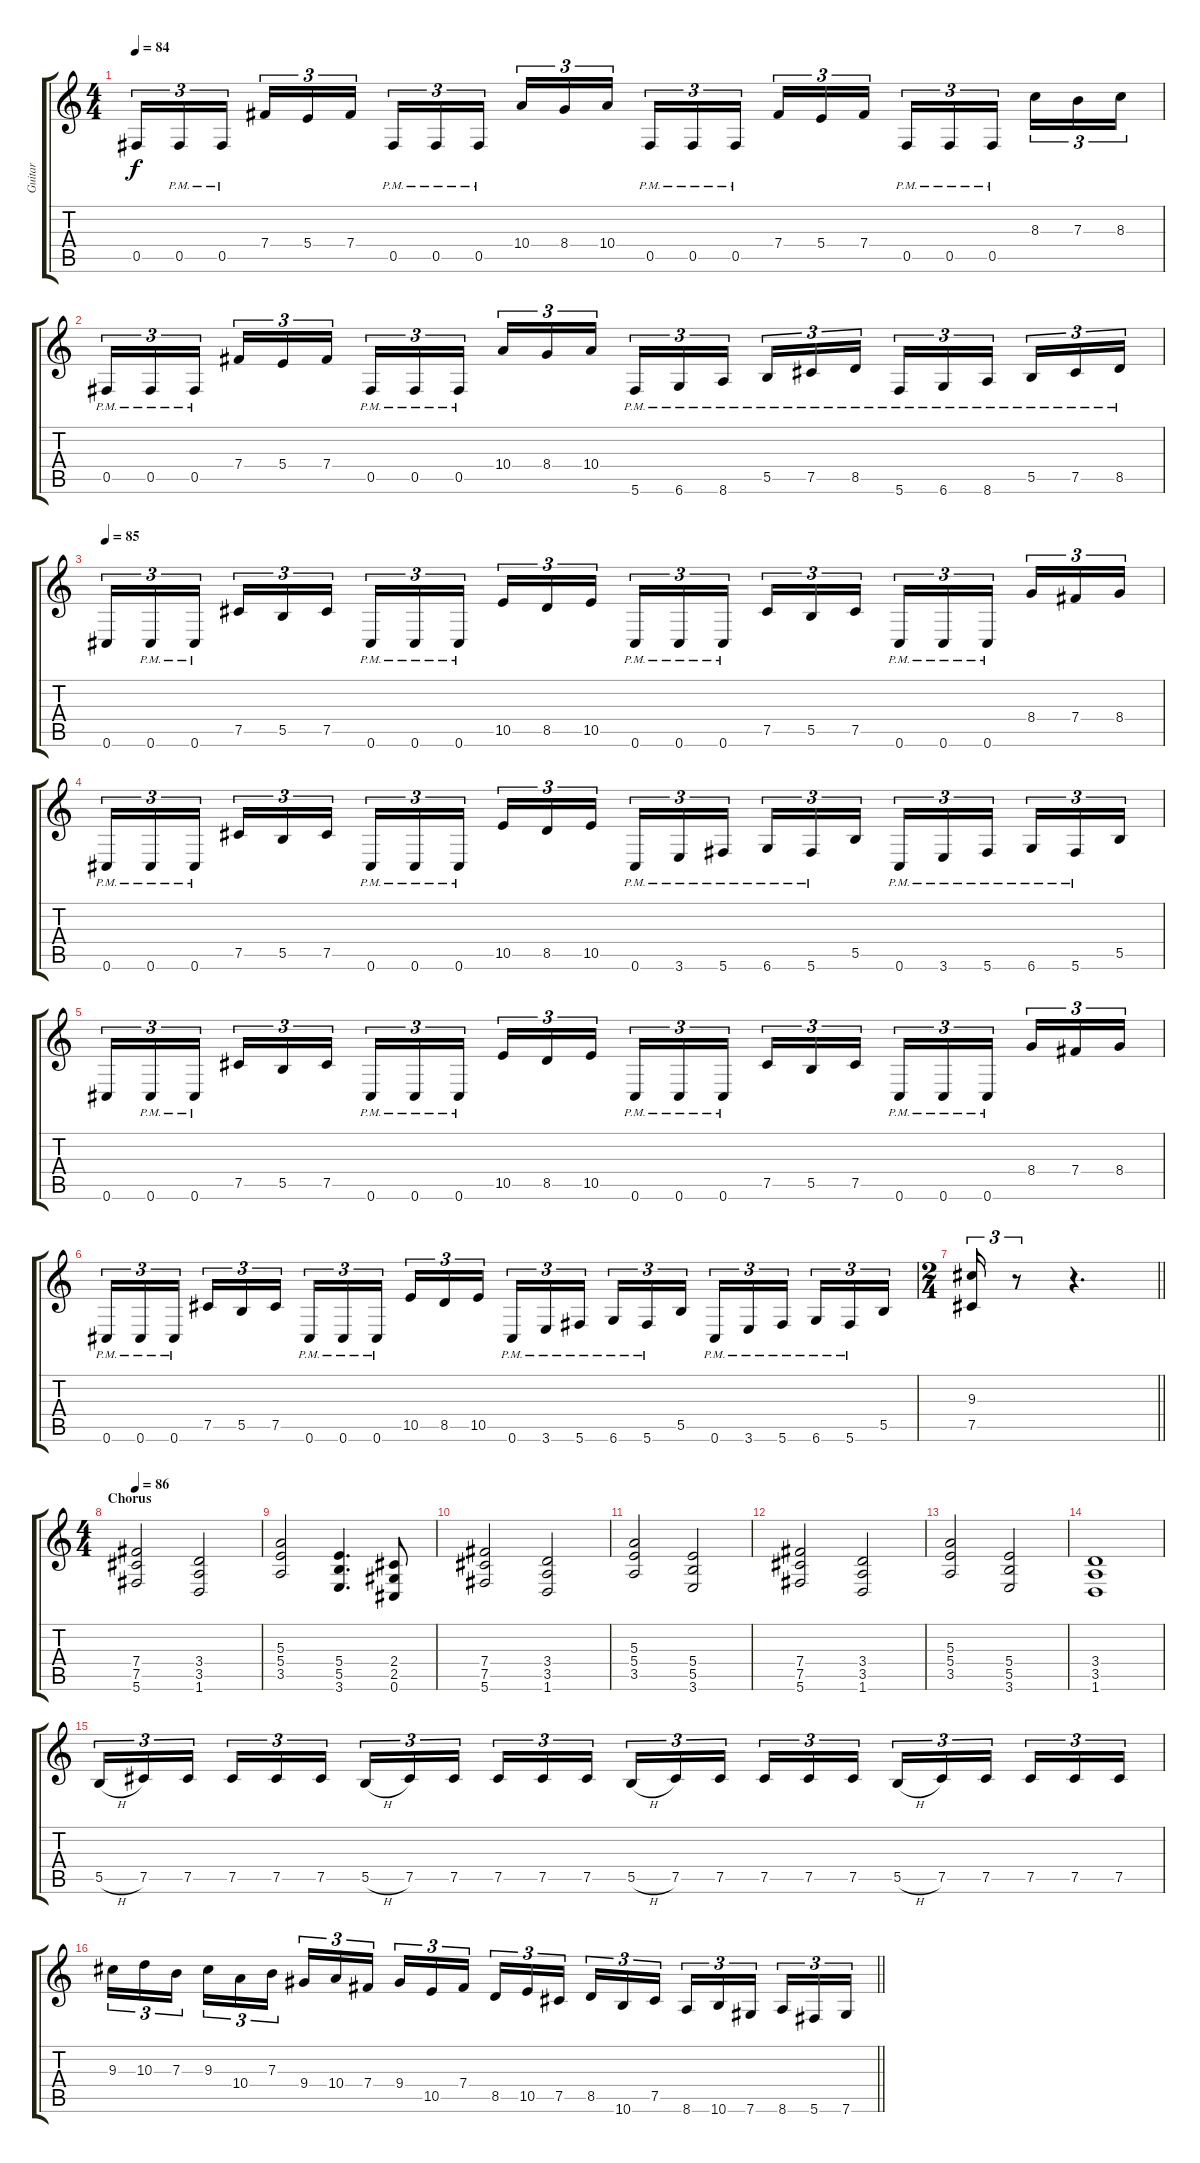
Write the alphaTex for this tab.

\track ("Guitar" "Guitar") {instrument distortionguitar}
\staff {score tabs}
\tuning (Db4 Ab3 E3 B2 Gb2 Db2) {hide}
\ts (4 4)
\tempo 84
\clef g2
\ks c
0.5.16{tu (3 2) dy f} 0.5{pm}.16{tu (3 2)} 0.5{pm}.16{tu (3 2) beam splitsecondary} 7.4.16{tu (3 2)} 5.4.16{tu (3 2)} 7.4.16{tu (3 2)} 0.5{pm}.16{tu (3 2)} 0.5{pm}.16{tu (3 2)} 0.5{pm}.16{tu (3 2) beam splitsecondary} 10.4.16{tu (3 2)} 8.4.16{tu (3 2)} 10.4.16{tu (3 2)} 0.5{pm}.16{tu (3 2)} 0.5{pm}.16{tu (3 2)} 0.5{pm}.16{tu (3 2) beam splitsecondary} 7.4.16{tu (3 2)} 5.4.16{tu (3 2)} 7.4.16{tu (3 2)} 0.5{pm}.16{tu (3 2)} 0.5{pm}.16{tu (3 2)} 0.5{pm}.16{tu (3 2) beam splitsecondary} 8.3.16{tu (3 2)} 7.3.16{tu (3 2)} 8.3.16{tu (3 2)} |
0.5{pm}.16{tu (3 2)} 0.5{pm}.16{tu (3 2)} 0.5{pm}.16{tu (3 2) beam splitsecondary} 7.4.16{tu (3 2)} 5.4.16{tu (3 2)} 7.4.16{tu (3 2)} 0.5{pm}.16{tu (3 2)} 0.5{pm}.16{tu (3 2)} 0.5{pm}.16{tu (3 2) beam splitsecondary} 10.4.16{tu (3 2)} 8.4.16{tu (3 2)} 10.4.16{tu (3 2)} 5.6{pm}.16{tu (3 2)} 6.6{pm}.16{tu (3 2)} 8.6{pm}.16{tu (3 2) beam splitsecondary} 5.5{pm}.16{tu (3 2)} 7.5{pm}.16{tu (3 2)} 8.5{pm}.16{tu (3 2)} 5.6{pm}.16{tu (3 2)} 6.6{pm}.16{tu (3 2)} 8.6{pm}.16{tu (3 2) beam splitsecondary} 5.5{pm}.16{tu (3 2)} 7.5{pm}.16{tu (3 2)} 8.5{pm}.16{tu (3 2)} |
\tempo 85
0.6.16{tu (3 2)} 0.6{pm}.16{tu (3 2)} 0.6{pm}.16{tu (3 2) beam splitsecondary} 7.5.16{tu (3 2)} 5.5.16{tu (3 2)} 7.5.16{tu (3 2)} 0.6{pm}.16{tu (3 2)} 0.6{pm}.16{tu (3 2)} 0.6{pm}.16{tu (3 2) beam splitsecondary} 10.5.16{tu (3 2)} 8.5.16{tu (3 2)} 10.5.16{tu (3 2)} 0.6{pm}.16{tu (3 2)} 0.6{pm}.16{tu (3 2)} 0.6{pm}.16{tu (3 2) beam splitsecondary} 7.5.16{tu (3 2)} 5.5.16{tu (3 2)} 7.5.16{tu (3 2)} 0.6{pm}.16{tu (3 2)} 0.6{pm}.16{tu (3 2)} 0.6{pm}.16{tu (3 2) beam splitsecondary} 8.4.16{tu (3 2)} 7.4.16{tu (3 2)} 8.4.16{tu (3 2)} |
0.6{pm}.16{tu (3 2)} 0.6{pm}.16{tu (3 2)} 0.6{pm}.16{tu (3 2) beam splitsecondary} 7.5.16{tu (3 2)} 5.5.16{tu (3 2)} 7.5.16{tu (3 2)} 0.6{pm}.16{tu (3 2)} 0.6{pm}.16{tu (3 2)} 0.6{pm}.16{tu (3 2) beam splitsecondary} 10.5.16{tu (3 2)} 8.5.16{tu (3 2)} 10.5.16{tu (3 2)} 0.6{pm}.16{tu (3 2)} 3.6{pm}.16{tu (3 2)} 5.6{pm}.16{tu (3 2) beam splitsecondary} 6.6{pm}.16{tu (3 2)} 5.6{pm}.16{tu (3 2)} 5.5.16{tu (3 2)} 0.6{pm}.16{tu (3 2)} 3.6{pm}.16{tu (3 2)} 5.6{pm}.16{tu (3 2) beam splitsecondary} 6.6{pm}.16{tu (3 2)} 5.6{pm}.16{tu (3 2)} 5.5.16{tu (3 2)} |
0.6.16{tu (3 2)} 0.6{pm}.16{tu (3 2)} 0.6{pm}.16{tu (3 2) beam splitsecondary} 7.5.16{tu (3 2)} 5.5.16{tu (3 2)} 7.5.16{tu (3 2)} 0.6{pm}.16{tu (3 2)} 0.6{pm}.16{tu (3 2)} 0.6{pm}.16{tu (3 2) beam splitsecondary} 10.5.16{tu (3 2)} 8.5.16{tu (3 2)} 10.5.16{tu (3 2)} 0.6{pm}.16{tu (3 2)} 0.6{pm}.16{tu (3 2)} 0.6{pm}.16{tu (3 2) beam splitsecondary} 7.5.16{tu (3 2)} 5.5.16{tu (3 2)} 7.5.16{tu (3 2)} 0.6{pm}.16{tu (3 2)} 0.6{pm}.16{tu (3 2)} 0.6{pm}.16{tu (3 2) beam splitsecondary} 8.4.16{tu (3 2)} 7.4.16{tu (3 2)} 8.4.16{tu (3 2)} |
0.6{pm}.16{tu (3 2)} 0.6{pm}.16{tu (3 2)} 0.6{pm}.16{tu (3 2) beam splitsecondary} 7.5.16{tu (3 2)} 5.5.16{tu (3 2)} 7.5.16{tu (3 2)} 0.6{pm}.16{tu (3 2)} 0.6{pm}.16{tu (3 2)} 0.6{pm}.16{tu (3 2) beam splitsecondary} 10.5.16{tu (3 2)} 8.5.16{tu (3 2)} 10.5.16{tu (3 2)} 0.6{pm}.16{tu (3 2)} 3.6{pm}.16{tu (3 2)} 5.6{pm}.16{tu (3 2) beam splitsecondary} 6.6{pm}.16{tu (3 2)} 5.6{pm}.16{tu (3 2)} 5.5.16{tu (3 2)} 0.6{pm}.16{tu (3 2)} 3.6{pm}.16{tu (3 2)} 5.6{pm}.16{tu (3 2) beam splitsecondary} 6.6{pm}.16{tu (3 2)} 5.6{pm}.16{tu (3 2)} 5.5.16{tu (3 2)} |
\ts (2 4)
\barLineRight lightlight
(9.3 7.5).16{tu (3 2)} r.8{tu (3 2)} r.4{d} |
\ts (4 4)
\section ("" "Chorus")
\tempo 86
(7.4 7.5 5.6).2 (3.4 3.5 1.6).2 |
(5.3 5.4 3.5).2 (5.4 5.5 3.6).4{d} (2.4 2.5 0.6).8 |
(7.4 7.5 5.6).2 (3.4 3.5 1.6).2 |
(5.3 5.4 3.5).2 (5.4 5.5 3.6).2 |
(7.4 7.5 5.6).2 (3.4 3.5 1.6).2 |
(5.3 5.4 3.5).2 (5.4 5.5 3.6).2 |
(3.4 3.5 1.6).1 |
5.5{h}.16{tu (3 2)} 7.5.16{tu (3 2)} 7.5.16{tu (3 2) beam splitsecondary} 7.5.16{tu (3 2)} 7.5.16{tu (3 2)} 7.5.16{tu (3 2)} 5.5{h}.16{tu (3 2)} 7.5.16{tu (3 2)} 7.5.16{tu (3 2) beam splitsecondary} 7.5.16{tu (3 2)} 7.5.16{tu (3 2)} 7.5.16{tu (3 2)} 5.5{h}.16{tu (3 2)} 7.5.16{tu (3 2)} 7.5.16{tu (3 2) beam splitsecondary} 7.5.16{tu (3 2)} 7.5.16{tu (3 2)} 7.5.16{tu (3 2)} 5.5{h}.16{tu (3 2)} 7.5.16{tu (3 2)} 7.5.16{tu (3 2) beam splitsecondary} 7.5.16{tu (3 2)} 7.5.16{tu (3 2)} 7.5.16{tu (3 2)} |
\barLineRight lightlight
9.3.16{tu (3 2)} 10.3.16{tu (3 2)} 7.3.16{tu (3 2) beam splitsecondary} 9.3.16{tu (3 2)} 10.4.16{tu (3 2)} 7.3.16{tu (3 2)} 9.4.16{tu (3 2)} 10.4.16{tu (3 2)} 7.4.16{tu (3 2) beam splitsecondary} 9.4.16{tu (3 2)} 10.5.16{tu (3 2)} 7.4.16{tu (3 2)} 8.5.16{tu (3 2)} 10.5.16{tu (3 2)} 7.5.16{tu (3 2) beam splitsecondary} 8.5.16{tu (3 2)} 10.6.16{tu (3 2)} 7.5.16{tu (3 2)} 8.6.16{tu (3 2)} 10.6.16{tu (3 2)} 7.6.16{tu (3 2) beam splitsecondary} 8.6.16{tu (3 2)} 5.6.16{tu (3 2)} 7.6.16{tu (3 2)}
